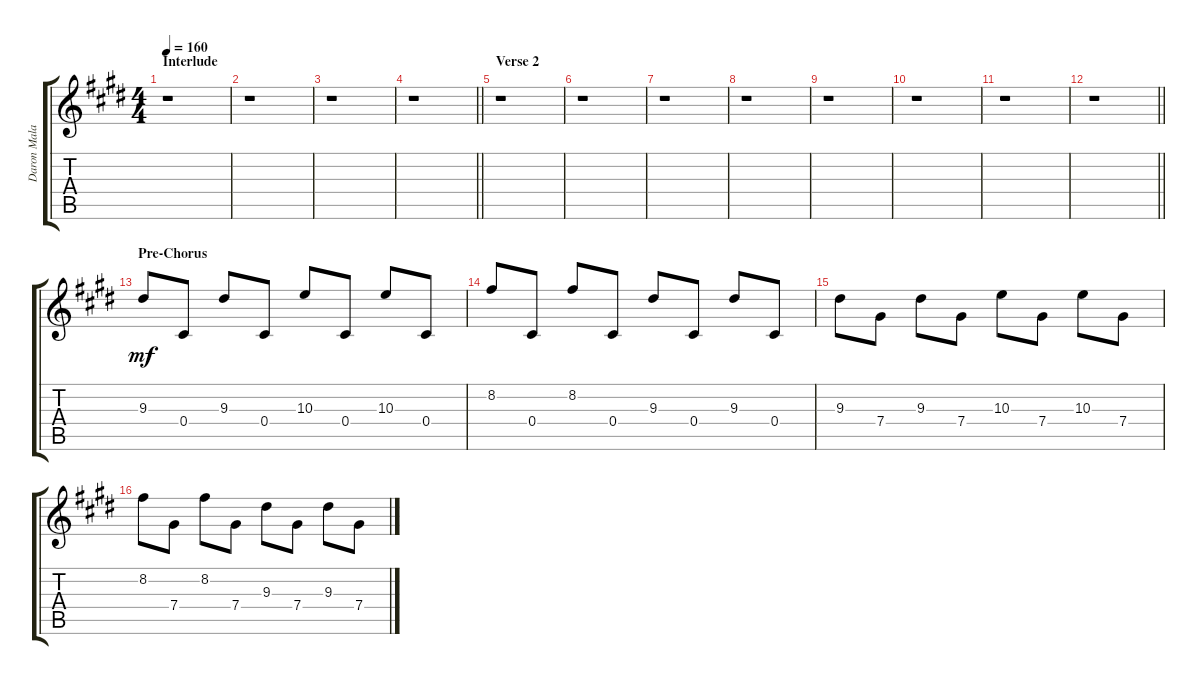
\track ("Daron Malakian [Rhythm Guitar]" "Daron Mala") {instrument electricguitarjazz}
\staff {score tabs}
\tuning (Eb4 Bb3 Gb3 Db3 Ab2 Db2) {hide}
\ts (4 4)
\section ("" "Interlude")
\tempo 160
\clef g2
\ks c#minor
r.1{dy mf} |
r.1 |
r.1 |
\barLineRight lightlight
r.1 |
\section ("" "Verse 2")
r.1 |
r.1 |
r.1 |
r.1 |
r.1 |
r.1 |
r.1 |
\barLineRight lightlight
r.1 |
\section ("" "Pre-Chorus")
9.3.8 0.4.8 9.3.8 0.4.8 10.3.8 0.4.8 10.3.8 0.4.8 |
8.2.8 0.4.8 8.2.8 0.4.8 9.3.8 0.4.8 9.3.8 0.4.8 |
9.3.8 7.4.8 9.3.8 7.4.8 10.3.8 7.4.8 10.3.8 7.4.8 |
8.2.8 7.4.8 8.2.8 7.4.8 9.3.8 7.4.8 9.3.8 7.4.8
